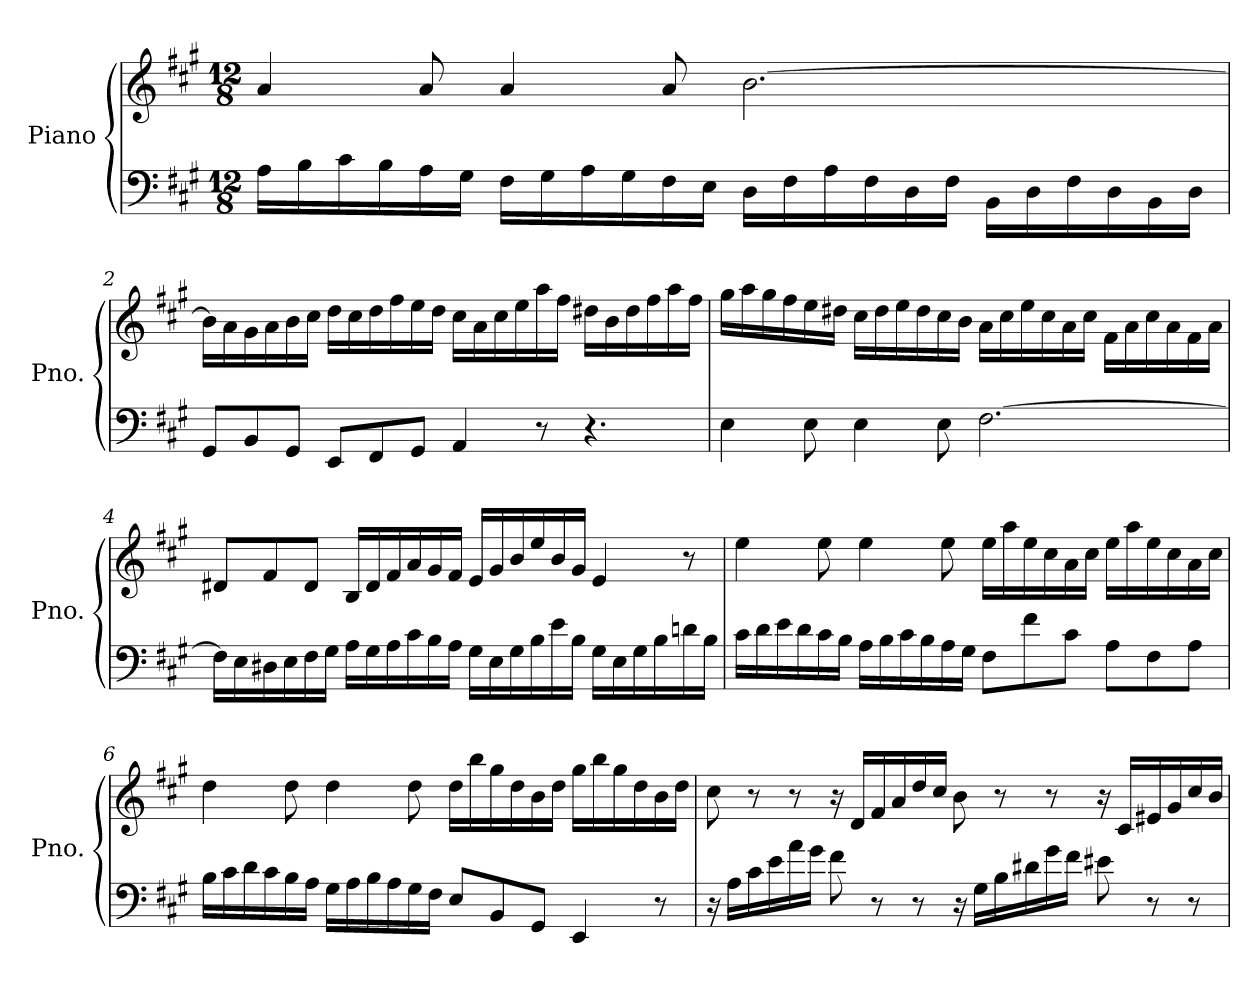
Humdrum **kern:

**kern	**kern
*part1	*part1
*staff2	*staff1
*I"Piano	*
*I'Pno.	*
*clefF4	*clefG2
*k[f#c#g#]	*k[f#c#g#]
*M12/8	*M12/8
*MM144	*MM144
=1	=1
16A\LL	4a/
16B\	.
16c#\	.
16B\	.
16A\	8a/
16G#\JJ	.
16F#\LL	4a/
16G#\	.
16A\	.
16G#\	.
16F#\	8a/
16E\JJ	.
16D\LL	[2.b\
16F#\	.
16A\	.
16F#\	.
16D\	.
16F#\JJ	.
16BB\LL	.
16D\	.
16F#\	.
16D\	.
16BB\	.
16D\JJ	.
=2	=2
8GG#/L	16b\LL]
.	16a\
8BB/	16g#\
.	16a\
8GG#/J	16b\
.	16cc#\JJ
8EE/L	16dd\LL
.	16cc#\
8FF#/	16dd\
.	16ff#\
8GG#/J	16ee\
.	16dd\JJ
4AA/	16cc#\LL
.	16a\
.	16cc#\
.	16ee\
8r	16aa\
.	16ff#\JJ
4.r	16dd#X\LL
.	16b\
.	16dd#\
.	16ff#\
.	16aa\
.	16ff#\JJ
=3	=3
4E\	16gg#\LL
.	16aa\
.	16gg#\
.	16ff#\
8E\	16ee\
.	16dd#X\JJ
4E\	16cc#\LL
.	16dd#\
.	16ee\
.	16dd#\
8E\	16cc#\
.	16b\JJ
[2.F#\	16a\LL
.	16cc#\
.	16ee\
.	16cc#\
.	16a\
.	16cc#\JJ
.	16f#\LL
.	16a\
.	16cc#\
.	16a\
.	16f#\
.	16a\JJ
=4	=4
16F#\LL]	8d#X/L
16E\	.
16D#X\	8f#/
16E\	.
16F#\	8d#/J
16G#\JJ	.
16A\LL	16B/LL
16G#\	16d#/
16A\	16f#/
16c#\	16a/
16B\	16g#/
16A\JJ	16f#/JJ
16G#\LL	16e/LL
16E\	16g#/
16G#\	16b/
16B\	16ee/
16e\	16b/
16B\JJ	16g#/JJ
16G#\LL	4e/
16E\	.
16G#\	.
16B\	.
16dn\	8r
16B\JJ	.
=5	=5
16c#\LL	4ee\
16d\	.
16e\	.
16d\	.
16c#\	8ee\
16B\JJ	.
16A\LL	4ee\
16B\	.
16c#\	.
16B\	.
16A\	8ee\
16G#\JJ	.
8F#\L	16ee\LL
.	16aa\
8f#\	16ee\
.	16cc#\
8c#\J	16a\
.	16cc#\JJ
8A\L	16ee\LL
.	16aa\
8F#\	16ee\
.	16cc#\
8A\J	16a\
.	16cc#\JJ
=6	=6
16B\LL	4dd\
16c#\	.
16d\	.
16c#\	.
16B\	8dd\
16A\JJ	.
16G#\LL	4dd\
16A\	.
16B\	.
16A\	.
16G#\	8dd\
16F#\JJ	.
8E/L	16dd\LL
.	16bb\
8BB/	16gg#\
.	16dd\
8GG#/J	16b\
.	16dd\JJ
4EE/	16gg#\LL
.	16bb\
.	16gg#\
.	16dd\
8r	16b\
.	16dd\JJ
=7	=7
16r	8cc#\
16A\LL	.
16c#\	8r
16e\	.
16a\	8r
16g#\JJ	.
8f#\	16r
.	16d/LL
8r	16f#/
.	16a/
8r	16dd/
.	16cc#/JJ
16r	8b\
16G#\LL	.
16B\	8r
16d#X\	.
16g#\	8r
16f#\JJ	.
8e#X\	16r
.	16c#/LL
8r	16e#X/
.	16g#/
8r	16cc#/
.	16b/JJ
=	=
*-	*-
